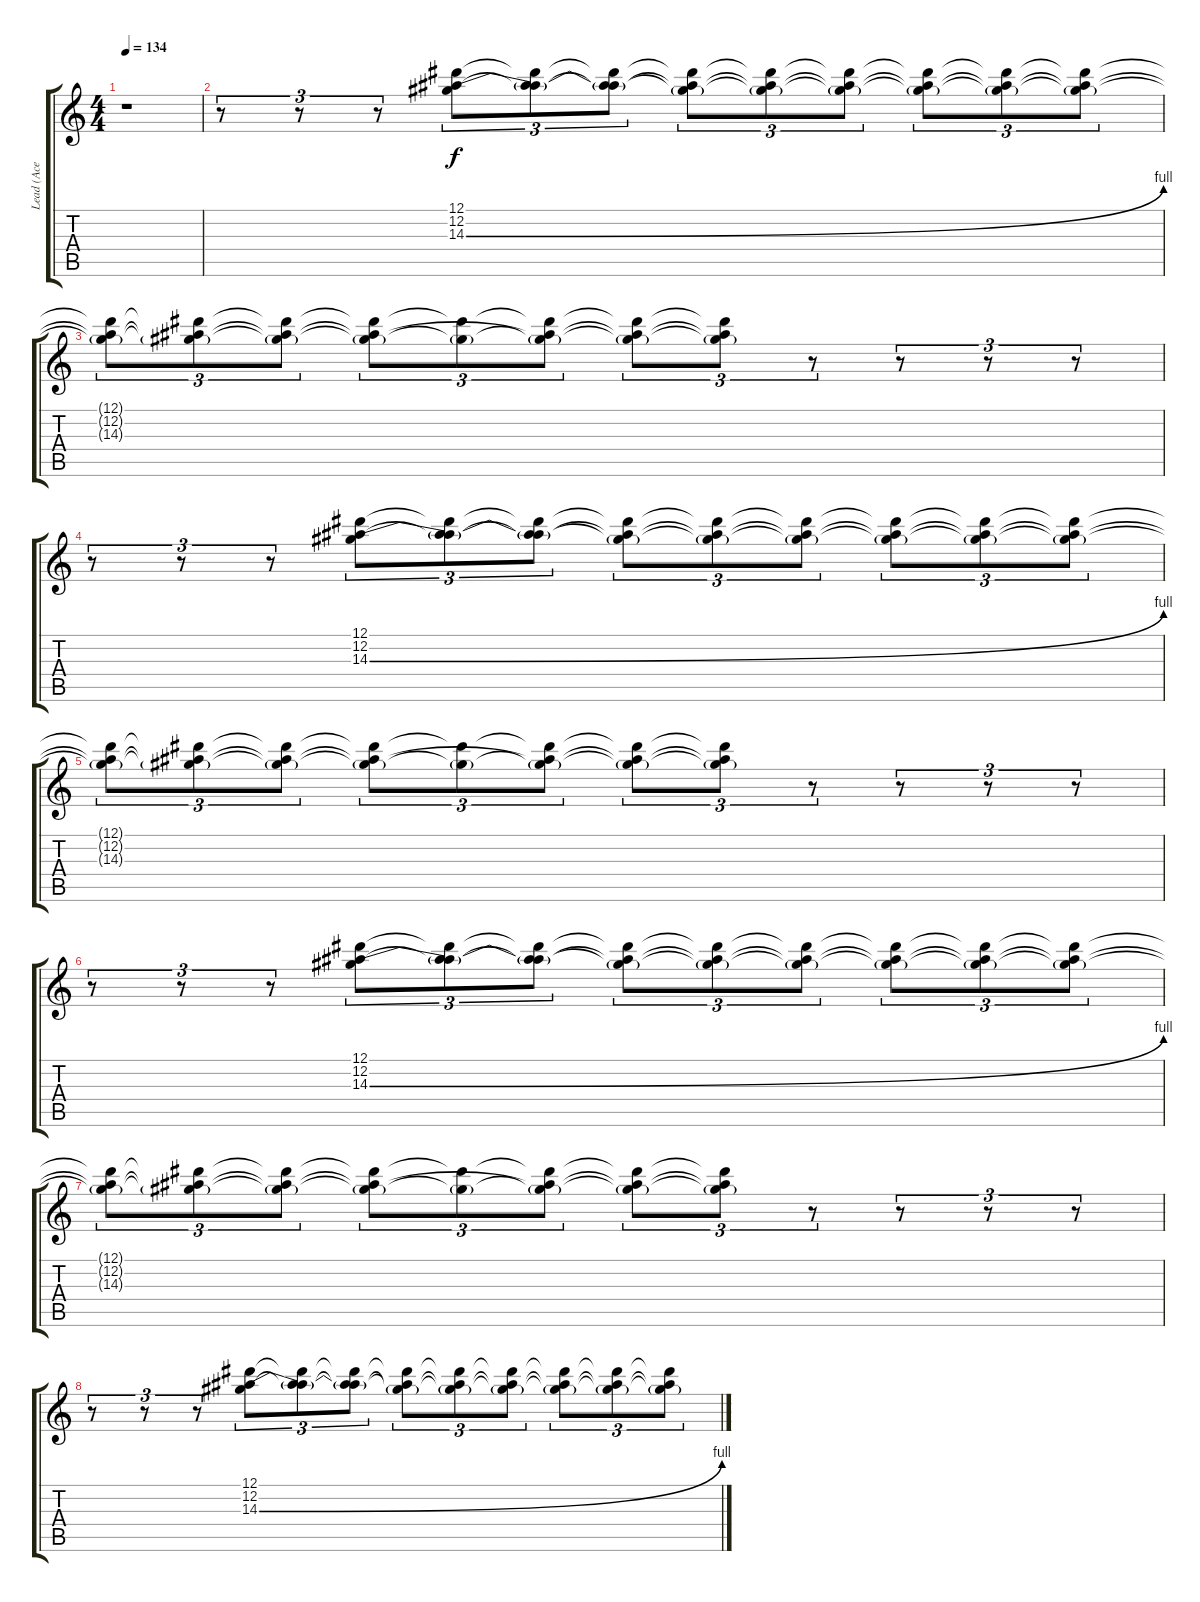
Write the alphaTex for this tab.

\track ("Lead (Ace Frehley)" "Lead (Ace ") {instrument distortionguitar}
\staff {score tabs}
\tuning (Eb4 Bb3 Gb3 Db3 Ab2 Eb2) {hide}
\ts (4 4)
\tempo 134
\clef g2
\ks c
r.1{dy f} |
r.8{tu (3 2)} r.8{tu (3 2)} r.8{tu (3 2)} (12.1 12.2 14.3{be (bend 0 0 60 4)}).8{tu (3 2)} (12.1{t} 12.2{t} 14.3{t}).8{tu (3 2)} (12.1{t} 12.2{t} 14.3{t}).8{tu (3 2)} (12.1{t} 12.2{t} 14.3{t}).8{tu (3 2)} (12.1{t} 12.2{t} 14.3{t}).8{tu (3 2)} (12.1{t} 12.2{t} 14.3{t}).8{tu (3 2)} (12.1{t} 12.2{t} 14.3{t}).8{tu (3 2)} (12.1{t} 12.2{t} 14.3{t}).8{tu (3 2)} (12.1{t} 12.2{t} 14.3{t}).8{tu (3 2)} |
(12.1{t} 12.2{t} 14.3{t}).8{tu (3 2)} (12.1{t} 12.2{t} 14.3{t}).8{tu (3 2)} (12.1{t} 12.2{t} 14.3{t}).8{tu (3 2)} (12.1{t} 12.2{t} 14.3{t}).8{tu (3 2)} (12.1{t} 14.3{t}).8{tu (3 2)} (12.1{t} 12.2{t} 14.3{t}).8{tu (3 2)} (12.1{t} 12.2{t} 14.3{t}).8{tu (3 2)} (12.1{t} 12.2{t} 14.3{t}).8{tu (3 2)} r.8{tu (3 2)} r.8{tu (3 2)} r.8{tu (3 2)} r.8{tu (3 2)} |
r.8{tu (3 2)} r.8{tu (3 2)} r.8{tu (3 2)} (12.1 12.2 14.3{be (bend 0 0 60 4)}).8{tu (3 2)} (12.1{t} 12.2{t} 14.3{t}).8{tu (3 2)} (12.1{t} 12.2{t} 14.3{t}).8{tu (3 2)} (12.1{t} 12.2{t} 14.3{t}).8{tu (3 2)} (12.1{t} 12.2{t} 14.3{t}).8{tu (3 2)} (12.1{t} 12.2{t} 14.3{t}).8{tu (3 2)} (12.1{t} 12.2{t} 14.3{t}).8{tu (3 2)} (12.1{t} 12.2{t} 14.3{t}).8{tu (3 2)} (12.1{t} 12.2{t} 14.3{t}).8{tu (3 2)} |
(12.1{t} 12.2{t} 14.3{t}).8{tu (3 2)} (12.1{t} 12.2{t} 14.3{t}).8{tu (3 2)} (12.1{t} 12.2{t} 14.3{t}).8{tu (3 2)} (12.1{t} 12.2{t} 14.3{t}).8{tu (3 2)} (12.1{t} 14.3{t}).8{tu (3 2)} (12.1{t} 12.2{t} 14.3{t}).8{tu (3 2)} (12.1{t} 12.2{t} 14.3{t}).8{tu (3 2)} (12.1{t} 12.2{t} 14.3{t}).8{tu (3 2)} r.8{tu (3 2)} r.8{tu (3 2)} r.8{tu (3 2)} r.8{tu (3 2)} |
r.8{tu (3 2)} r.8{tu (3 2)} r.8{tu (3 2)} (12.1 12.2 14.3{be (bend 0 0 60 4)}).8{tu (3 2)} (12.1{t} 12.2{t} 14.3{t}).8{tu (3 2)} (12.1{t} 12.2{t} 14.3{t}).8{tu (3 2)} (12.1{t} 12.2{t} 14.3{t}).8{tu (3 2)} (12.1{t} 12.2{t} 14.3{t}).8{tu (3 2)} (12.1{t} 12.2{t} 14.3{t}).8{tu (3 2)} (12.1{t} 12.2{t} 14.3{t}).8{tu (3 2)} (12.1{t} 12.2{t} 14.3{t}).8{tu (3 2)} (12.1{t} 12.2{t} 14.3{t}).8{tu (3 2)} |
(12.1{t} 12.2{t} 14.3{t}).8{tu (3 2)} (12.1{t} 12.2{t} 14.3{t}).8{tu (3 2)} (12.1{t} 12.2{t} 14.3{t}).8{tu (3 2)} (12.1{t} 12.2{t} 14.3{t}).8{tu (3 2)} (12.1{t} 14.3{t}).8{tu (3 2)} (12.1{t} 12.2{t} 14.3{t}).8{tu (3 2)} (12.1{t} 12.2{t} 14.3{t}).8{tu (3 2)} (12.1{t} 12.2{t} 14.3{t}).8{tu (3 2)} r.8{tu (3 2)} r.8{tu (3 2)} r.8{tu (3 2)} r.8{tu (3 2)} |
r.8{tu (3 2)} r.8{tu (3 2)} r.8{tu (3 2)} (12.1 12.2 14.3{be (bend 0 0 60 4)}).8{tu (3 2)} (12.1{t} 12.2{t} 14.3{t}).8{tu (3 2)} (12.1{t} 12.2{t} 14.3{t}).8{tu (3 2)} (12.1{t} 12.2{t} 14.3{t}).8{tu (3 2)} (12.1{t} 12.2{t} 14.3{t}).8{tu (3 2)} (12.1{t} 12.2{t} 14.3{t}).8{tu (3 2)} (12.1{t} 12.2{t} 14.3{t}).8{tu (3 2)} (12.1{t} 12.2{t} 14.3{t}).8{tu (3 2)} (12.1{t} 12.2{t} 14.3{t}).8{tu (3 2)}
